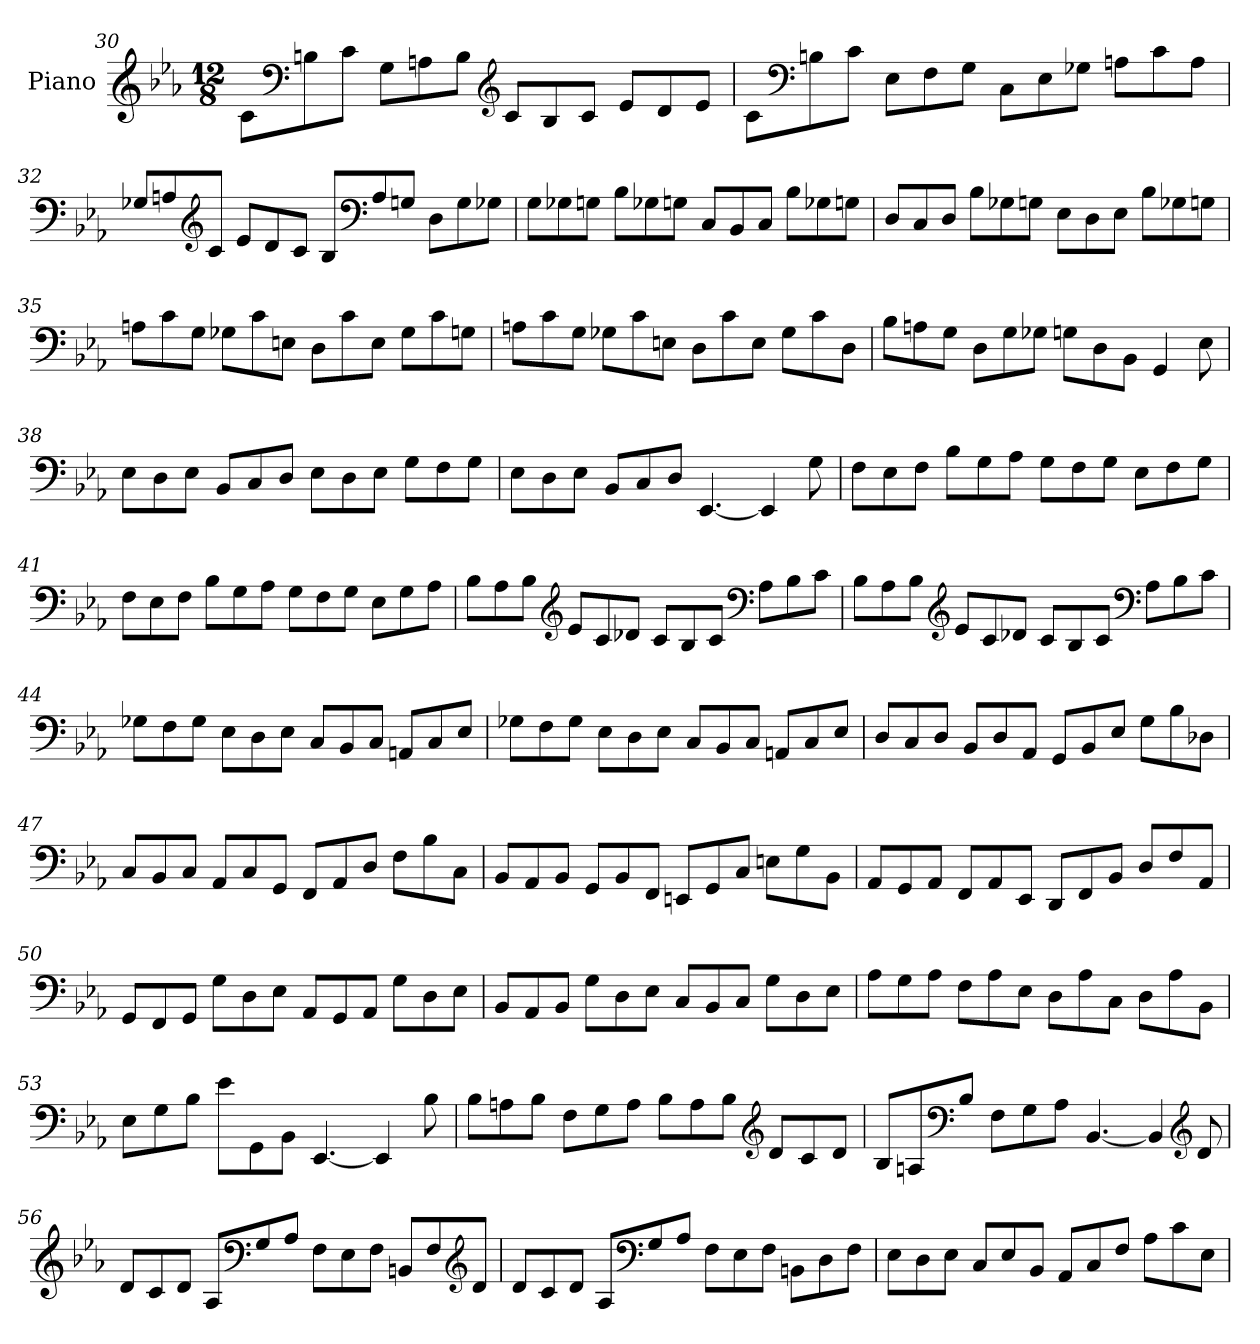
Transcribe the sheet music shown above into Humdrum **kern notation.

**kern
*part1
*staff1
*I"Piano
*I'Pno.
!!LO:LB:g=z
*clefG2
*k[b-e-a-]
*M12/8
=30
8c\L
*clefF4
8Bn\
8c\J
8G\L
8An\
8B\J
*clefG2
8c/L
8B/
8c/J
8e-/L
8d/
8e-/J
=31
8c\L
*clefF4
8Bn\
8c\J
8E-\L
8F\
8G\J
8C\L
8E-\
8G-X\J
8An\L
8c\
8A\J
!!LO:LB:g=z
=32
8G-X/L
8An/
*clefG2
8c/J
8e-/L
8d/
8c/J
8B-/L
*clefF4
8A/
8Gn/J
8D\L
8G\
8G-X\J
=33
8G\L
8G-X\
8Gn\J
8B-\L
8G-X\
8Gn\J
8C/L
8BB-/
8C/J
8B-\L
8G-X\
8Gn\J
!!LO:PB:g=z
=34
8D/L
8C/
8D/J
8B-\L
8G-X\
8Gn\J
8E-\L
8D\
8E-\J
8B-\L
8G-X\
8Gn\J
=35
8An\L
8c\
8G\J
8G-X\L
8c\
8En\J
8D\L
8c\
8E\J
8G-\L
8c\
8Gn\J
=36
8An\L
8c\
8G\J
8G-X\L
8c\
8En\J
8D\L
8c\
8E\J
8G-\L
8c\
8D\J
!!LO:LB:g=z
=37
8B-\L
8An\
8G\J
8D\L
8G\
8G-X\J
8Gn\L
8D\
8BB-\J
4GG/
8E-\
=38
8E-\L
8D\
8E-\J
8BB-/L
8C/
8D/J
8E-\L
8D\
8E-\J
8G\L
8F\
8G\J
=39
8E-\L
8D\
8E-\J
8BB-/L
8C/
8D/J
[4.EE-/
4EE-/]
8G\
!!LO:LB:g=z
=40
8F\L
8E-\
8F\J
8B-\L
8G\
8A-\J
8G\L
8F\
8G\J
8E-\L
8F\
8G\J
=41
8F\L
8E-\
8F\J
8B-\L
8G\
8A-\J
8G\L
8F\
8G\J
8E-\L
8G\
8A-\J
=42
8B-\L
8A-\
8B-\J
*clefG2
8e-/L
8c/
8d-X/J
8c/L
8B-/
8c/J
*clefF4
8A-\L
8B-\
8c\J
!!LO:LB:g=z
=43
8B-\L
8A-\
8B-\J
*clefG2
8e-/L
8c/
8d-X/J
8c/L
8B-/
8c/J
*clefF4
8A-\L
8B-\
8c\J
=44
8G-X\L
8F\
8G-\J
8E-\L
8D\
8E-\J
8C/L
8BB-/
8C/J
8AAn/L
8C/
8E-/J
=45
8G-X\L
8F\
8G-\J
8E-\L
8D\
8E-\J
8C/L
8BB-/
8C/J
8AAn/L
8C/
8E-/J
!!LO:LB:g=z
=46
8D/L
8C/
8D/J
8BB-/L
8D/
8AA-/J
8GG/L
8BB-/
8E-/J
8G\L
8B-\
8D-X\J
=47
8C/L
8BB-/
8C/J
8AA-/L
8C/
8GG/J
8FF/L
8AA-/
8D/J
8F\L
8B-\
8C\J
=48
8BB-/L
8AA-/
8BB-/J
8GG/L
8BB-/
8FF/J
8EEn/L
8GG/
8C/J
8En\L
8G\
8BB-\J
!!LO:LB:g=z
=49
8AA-/L
8GG/
8AA-/J
8FF/L
8AA-/
8EE-/J
8DD/L
8FF/
8BB-/J
8D/L
8F/
8AA-/J
=50
8GG/L
8FF/
8GG/J
8G\L
8D\
8E-\J
8AA-/L
8GG/
8AA-/J
8G\L
8D\
8E-\J
=51
8BB-/L
8AA-/
8BB-/J
8G\L
8D\
8E-\J
8C/L
8BB-/
8C/J
8G\L
8D\
8E-\J
!!LO:LB:g=z
=52
8A-\L
8G\
8A-\J
8F\L
8A-\
8E-\J
8D\L
8A-\
8C\J
8D\L
8A-\
8BB-\J
=53
8E-\L
8G\
8B-\J
8e-\L
8GG\
8BB-\J
[4.EE-/
4EE-/]
8B-\
=54
8B-\L
8An\
8B-\J
8F\L
8G\
8A\J
8B-\L
8A\
8B-\J
*clefG2
8d/L
8c/
8d/J
!!LO:LB:g=z
=55
8B-/L
8An/
*clefF4
8B-/J
8F\L
8G\
8A\J
[4.BB-/
4BB-/]
*clefG2
8d/
=56
8d/L
8c/
8d/J
8A-/L
*clefF4
8G/
8A-/J
8F\L
8E-\
8F\J
8BBn/L
8F/
*clefG2
8d/J
=57
8d/L
8c/
8d/J
8A-/L
*clefF4
8G/
8A-/J
8F\L
8E-\
8F\J
8BBn\L
8D\
8F\J
!!LO:LB:g=z
=58
8E-\L
8D\
8E-\J
8C/L
8E-/
8BB-/J
8AA-/L
8C/
8F/J
8A-\L
8c\
8E-\J
=
*-
